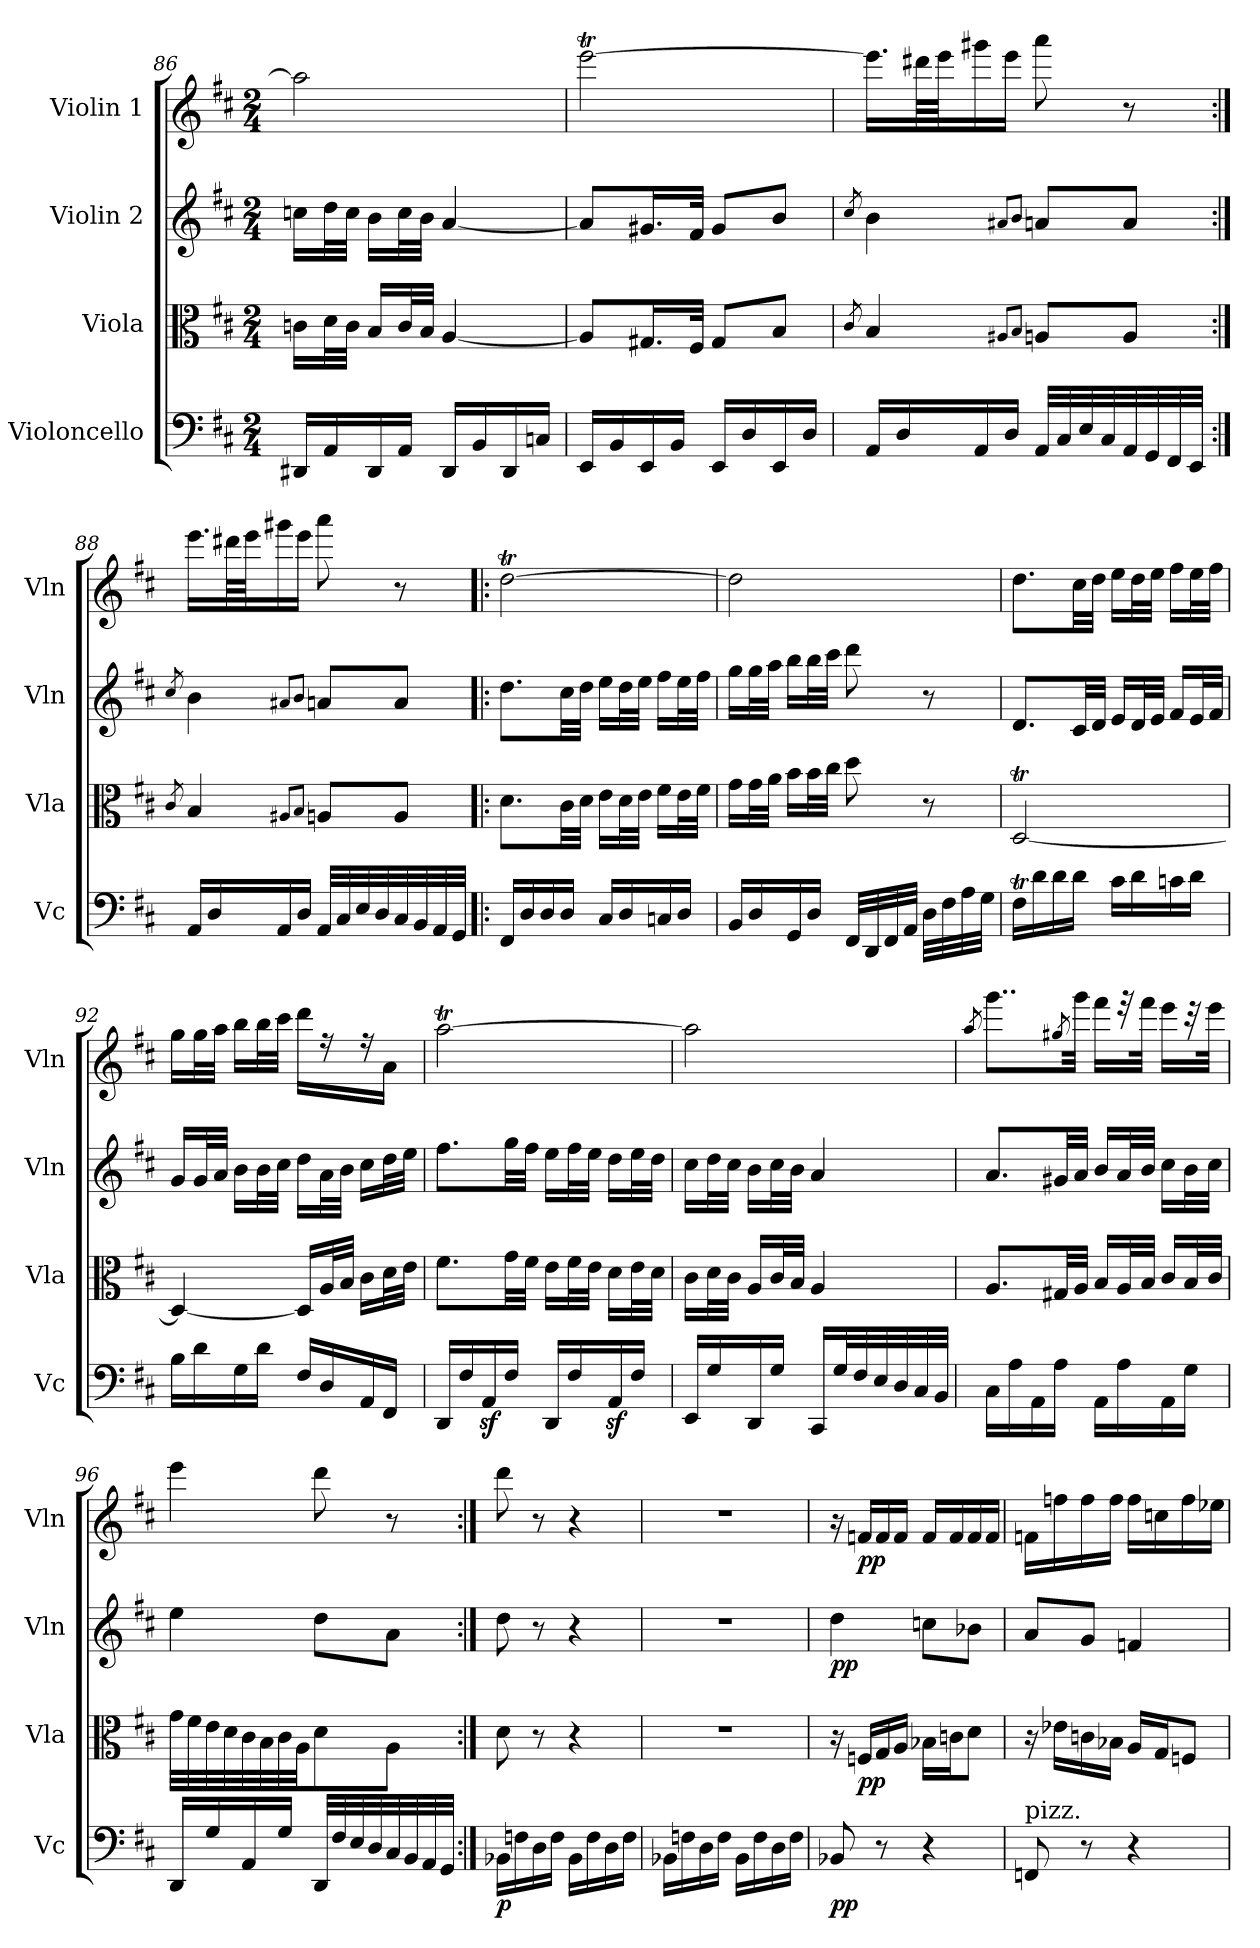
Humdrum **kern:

**kern	**dynam	**kern	**dynam	**kern	**dynam	**kern	**dynam
*part4	*part4	*part3	*part3	*part2	*part2	*part1	*part1
*staff4	*staff4	*staff3	*staff3	*staff2	*staff2	*staff1	*staff1
*I"Violoncello	*	*I"Viola	*	*I"Violin 2	*	*I"Violin 1	*
*I'Vc	*	*I'Vla	*	*I'Vln	*	*I'Vln	*
*clefF4	*	*clefC3	*	*clefG2	*	*clefG2	*
*k[f#c#]	*	*k[f#c#]	*	*k[f#c#]	*	*k[f#c#]	*
*D:	*	*D:	*	*D:	*	*D:	*
*M2/4	*	*M2/4	*	*M2/4	*	*M2/4	*
=86	=86	=86	=86	=86	=86	=86	=86
16DD#X/LL	.	16cn\LL	.	16ccn\LL	.	2aa\]	.
16AA/	.	32d\L	.	32dd\L	.	.	.
.	.	32c\JJJ	.	32cc\JJJ	.	.	.
16DD#/	.	16B/LL	.	16b\LL	.	.	.
16AA/JJ	.	32c/L	.	32cc\L	.	.	.
.	.	32B/JJJ	.	32b\JJJ	.	.	.
16DD#/LL	.	[4A/	.	[4a/	.	.	.
16BB/	.	.	.	.	.	.	.
16DD#/	.	.	.	.	.	.	.
16Cn/JJ	.	.	.	.	.	.	.
!!LO:LB:g=z
=87	=87	=87	=87	=87	=87	=87	=87
16EE/LL	.	8A/L]	.	8a/L]	.	[2eeeT\	.
16BB/	.	.	.	.	.	.	.
16EE/	.	16.G#X/L	.	16.g#X/L	.	.	.
16BB/JJ	.	.	.	.	.	.	.
.	.	32F#/JJk	.	32f#/JJk	.	.	.
16EE/LL	.	8G#/L	.	8g#/L	.	.	.
16D/	.	.	.	.	.	.	.
16EE/	.	8B/J	.	8b/J	.	.	.
16D/JJ	.	.	.	.	.	.	.
=88a	=88a	=88a	=88a	=88a	=88a	=88a	=88a
.	.	8qc#/	.	8qcc#/	.	.	.
16AA/LL	.	4B/	.	4b\	.	16.eee\LL]	.
16D/	.	.	.	.	.	.	.
.	.	.	.	.	.	64ddd#X\LL	.
.	.	.	.	.	.	64eee\JJ	.
16AA/	.	.	.	.	.	16ggg#X\	.
16D/JJ	.	.	.	.	.	16eee\JJ	.
.	.	8qA#X/L	.	8qa#X/L	.	.	.
.	.	8qB/J	.	8qb/J	.	.	.
32AA/LLL	.	8An/L	.	8an/L	.	8aaa\	.
32C#/	.	.	.	.	.	.	.
32E/	.	.	.	.	.	.	.
32C#/	.	.	.	.	.	.	.
32AA/	.	8A/J	.	8a/J	.	8r	.
32GG/	.	.	.	.	.	.	.
32FF#/	.	.	.	.	.	.	.
32EE/JJJ	.	.	.	.	.	.	.
!!LO:PB:g=z
=88b:|!	=88b:|!	=88b:|!	=88b:|!	=88b:|!	=88b:|!	=88b:|!	=88b:|!
.	.	8qc#/	.	8qcc#/	.	.	.
16AA/LL	.	4B/	.	4b\	.	16.eee\LL	.
16D/	.	.	.	.	.	.	.
.	.	.	.	.	.	64ddd#X\LL	.
.	.	.	.	.	.	64eee\JJ	.
16AA/	.	.	.	.	.	16ggg#X\	.
16D/JJ	.	.	.	.	.	16eee\JJ	.
.	.	8qA#X/L	.	8qa#X/L	.	.	.
.	.	8qB/J	.	8qb/J	.	.	.
32AA/LLL	.	8An/L	.	8an/L	.	8aaa\	.
32C#/	.	.	.	.	.	.	.
32E/	.	.	.	.	.	.	.
32D/	.	.	.	.	.	.	.
32C#/	.	8A/J	.	8a/J	.	8r	.
32BB/	.	.	.	.	.	.	.
32AA/	.	.	.	.	.	.	.
32GG/JJJ	.	.	.	.	.	.	.
=89!|:	=89!|:	=89!|:	=89!|:	=89!|:	=89!|:	=89!|:	=89!|:
16FF#/LL	.	8.d\L	.	8.dd\L	.	[2ddT\	.
16D/	.	.	.	.	.	.	.
16D/	.	.	.	.	.	.	.
16D/JJ	.	32c#\LL	.	32cc#\LL	.	.	.
.	.	32d\JJJ	.	32dd\JJJ	.	.	.
16C#/LL	.	16e\LL	.	16ee\LL	.	.	.
16D/	.	32d\L	.	32dd\L	.	.	.
.	.	32e\JJJ	.	32ee\JJJ	.	.	.
16Cn/	.	16f#\LL	.	16ff#\LL	.	.	.
16D/JJ	.	32e\L	.	32ee\L	.	.	.
.	.	32f#\JJJ	.	32ff#\JJJ	.	.	.
!!LO:PB:g=z
=90	=90	=90	=90	=90	=90	=90	=90
16BB/LL	.	16g\LL	.	16gg\LL	.	2dd\]	.
16D/	.	32g\L	.	32gg\L	.	.	.
.	.	32a\JJJ	.	32aa\JJJ	.	.	.
16GG/	.	16b\LL	.	16bb\LL	.	.	.
16D/JJ	.	32b\L	.	32bb\L	.	.	.
.	.	32cc#\JJJ	.	32ccc#\JJJ	.	.	.
32FF#/LLL	.	8dd\	.	8ddd\	.	.	.
32DD/	.	.	.	.	.	.	.
32FF#/	.	.	.	.	.	.	.
32AA/JJJ	.	.	.	.	.	.	.
32D\LLL	.	8r	.	8r	.	.	.
32F#\	.	.	.	.	.	.	.
32A\	.	.	.	.	.	.	.
32G\JJJ	.	.	.	.	.	.	.
=91	=91	=91	=91	=91	=91	=91	=91
16F#t\LL	.	[2DT/	.	8.d/L	.	8.dd\L	.
16d\	.	.	.	.	.	.	.
16d\	.	.	.	.	.	.	.
16d\JJ	.	.	.	32c#/LL	.	32cc#\LL	.
.	.	.	.	32d/JJJ	.	32dd\JJJ	.
16c#\LL	.	.	.	16e/LL	.	16ee\LL	.
16d\	.	.	.	32d/L	.	32dd\L	.
.	.	.	.	32e/JJJ	.	32ee\JJJ	.
16cn\	.	.	.	16f#/LL	.	16ff#\LL	.
16d\JJ	.	.	.	32e/L	.	32ee\L	.
.	.	.	.	32f#/JJJ	.	32ff#\JJJ	.
!!LO:LB:g=z
=92	=92	=92	=92	=92	=92	=92	=92
16B\LL	.	4D/_	.	16g/LL	.	16gg\LL	.
16d\	.	.	.	32g/L	.	32gg\L	.
.	.	.	.	32a/JJJ	.	32aa\JJJ	.
16G\	.	.	.	16b\LL	.	16bb\LL	.
16d\JJ	.	.	.	32b\L	.	32bb\L	.
.	.	.	.	32cc#\JJJ	.	32ccc#\JJJ	.
16F#/LL	.	16D/LL]	.	16dd\LL	.	16ddd\LL	.
16D/	.	32A/L	.	32a\L	.	16r	.
.	.	32B/JJJ	.	32b\JJJ	.	.	.
16AA/	.	16c#\LL	.	16cc#\LL	.	16r	.
16FF#/JJ	.	32d\L	.	32dd\L	.	16a\JJ	.
.	.	32e\JJJ	.	32ee\JJJ	.	.	.
!!LO:PB:g=z
=93	=93	=93	=93	=93	=93	=93	=93
16DD/LL	.	8.f#\L	.	8.ff#\L	.	[2aaT\	.
16F#/	.	.	.	.	.	.	.
16AAz</	.	.	.	.	.	.	.
16F#/JJ	.	32g\LL	.	32gg\LL	.	.	.
.	.	32f#\JJJ	.	32ff#\JJJ	.	.	.
16DD/LL	.	16e\LL	.	16ee\LL	.	.	.
16F#/	.	32f#\L	.	32ff#\L	.	.	.
.	.	32e\JJJ	.	32ee\JJJ	.	.	.
16AAz</	.	16d\LL	.	16dd\LL	.	.	.
16F#/JJ	.	32e\L	.	32ee\L	.	.	.
.	.	32d\JJJ	.	32dd\JJJ	.	.	.
=94	=94	=94	=94	=94	=94	=94	=94
16EE/LL	.	16c#\LL	.	16cc#\LL	.	2aa\]	.
16G/	.	32d\L	.	32dd\L	.	.	.
.	.	32c#\JJJ	.	32cc#\JJJ	.	.	.
16DD/	.	16A/LL	.	16b\LL	.	.	.
16G/JJ	.	32c#/L	.	32cc#\L	.	.	.
.	.	32B/JJJ	.	32b\JJJ	.	.	.
16CC#/LL	.	4A/	.	4a/	.	.	.
32G/L	.	.	.	.	.	.	.
32F#/	.	.	.	.	.	.	.
32E/	.	.	.	.	.	.	.
32D/	.	.	.	.	.	.	.
32C#/	.	.	.	.	.	.	.
32BB/JJJ	.	.	.	.	.	.	.
=95	=95	=95	=95	=95	=95	=95	=95
.	.	.	.	.	.	8qaa/	.
16C#\LL	.	8.A/L	.	8.a/L	.	8..ggg\L	.
16A\	.	.	.	.	.	.	.
16AA\	.	.	.	.	.	.	.
16A\JJ	.	32G#X/LL	.	32g#X/LL	.	.	.
.	.	.	.	.	.	8qgg#X/	.
.	.	32A/JJJ	.	32a/JJJ	.	32ggg\Jkk	.
16AA\LL	.	16B/LL	.	16b/LL	.	16fff#\LL	.
16A\	.	32A/L	.	32a/L	.	32r	.
.	.	32B/JJJ	.	32b/JJJ	.	32fff#\JJk	.
16AA\	.	16c#/LL	.	16cc#\LL	.	16eee\LL	.
16G\JJ	.	32B/L	.	32b\L	.	32r	.
.	.	32c#/JJJ	.	32cc#\JJJ	.	32eee\JJk	.
!!LO:LB:g=z
=96a	=96a	=96a	=96a	=96a	=96a	=96a	=96a
16DD/LL	.	32g\LLL	.	4ee\	.	4eee\	.
.	.	32f#\	.	.	.	.	.
16G/	.	32e\	.	.	.	.	.
.	.	32d\	.	.	.	.	.
16AA/	.	32c#\	.	.	.	.	.
.	.	32B\	.	.	.	.	.
16G/JJ	.	32c#\	.	.	.	.	.
.	.	32A\JJ	.	.	.	.	.
32DD/LLL	.	8d\	.	8dd\L	.	8ddd\	.
32F#/	.	.	.	.	.	.	.
32E/	.	.	.	.	.	.	.
32D/	.	.	.	.	.	.	.
32C#/	.	8A\J	.	8a\J	.	8r	.
32BB/	.	.	.	.	.	.	.
32AA/	.	.	.	.	.	.	.
32GG/JJJ	.	.	.	.	.	.	.
=96b:|!	=96b:|!	=96b:|!	=96b:|!	=96b:|!	=96b:|!	=96b:|!	=96b:|!
!	!LO:DY:b	!	!	!	!	!	!
16BB-X\LL	p	8d\	.	8dd\	.	8ddd\	.
16Fn\	.	.	.	.	.	.	.
16D\	.	8r	.	8r	.	8r	.
16F\JJ	.	.	.	.	.	.	.
16BB-\LL	.	4r	.	4r	.	4r	.
16F\	.	.	.	.	.	.	.
16D\	.	.	.	.	.	.	.
16F\JJ	.	.	.	.	.	.	.
=97	=97	=97	=97	=97	=97	=97	=97
16BB-X\LL	.	2r	.	2r	.	2r	.
16Fn\	.	.	.	.	.	.	.
16D\	.	.	.	.	.	.	.
16F\JJ	.	.	.	.	.	.	.
16BB-\LL	.	.	.	.	.	.	.
16F\	.	.	.	.	.	.	.
16D\	.	.	.	.	.	.	.
16F\JJ	.	.	.	.	.	.	.
!!LO:PB:g=z
=98	=98	=98	=98	=98	=98	=98	=98
!	!LO:DY:b	!	!	!	!LO:DY:b	!	!
8BB-X/	pp	16r	.	4dd\	pp	16r	.
!	!	!	!LO:DY:b	!	!	!	!LO:DY:b
.	.	16Fn/LL	pp	.	.	16fn/LL	pp
8r	.	16G/	.	.	.	16f/	.
.	.	16A/JJ	.	.	.	16f/JJ	.
4r	.	16B-X\LL	.	8ccn\L	.	16f/LL	.
.	.	16cn\J	.	.	.	16f/	.
.	.	8d\J	.	8b-X\J	.	16f/	.
.	.	.	.	.	.	16f/JJ	.
=99	=99	=99	=99	=99	=99	=99	=99
!LO:TX:a:t=pizz.	!	!	!	!	!	!	!
8FFn/	.	16r	.	8a/L	.	16fn\LL	.
.	.	16e-X\LL	.	.	.	16ffn\	.
8r	.	16cn\	.	8g/J	.	16ff\	.
.	.	16B-X\JJ	.	.	.	16ff\JJ	.
4r	.	16A/LL	.	4fn/	.	16ff\LL	.
.	.	16G/J	.	.	.	16ccn\	.
.	.	8Fn/J	.	.	.	16ff\	.
.	.	.	.	.	.	16ee-X\JJ	.
=	=	=	=	=	=	=	=
*-	*-	*-	*-	*-	*-	*-	*-
